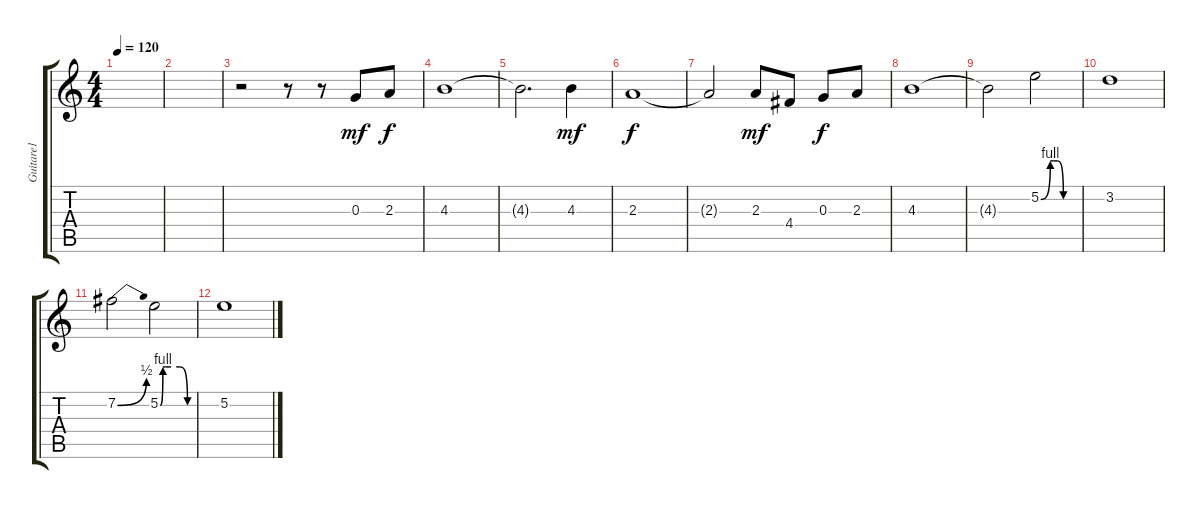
\track ("Guitare1" "Guitare1") {instrument overdrivenguitar}
\staff {score tabs}
\tuning (E4 B3 G3 D3 A2 E2) {hide}
\ts (4 4)
\tempo 120
\clef g2
\ks c
|
|
r.2 r.8 r.8 0.3.8{dy mf} 2.3.8{dy f} |
4.3.1 |
4.3{t}.2{d} 4.3.4{dy mf} |
2.3.1{dy f} |
2.3{t}.2 2.3.8{dy mf} 4.4.8 0.3.8{dy f} 2.3.8 |
4.3.1 |
4.3{t}.2 5.2{be (custom 0 0 15 4 20 4 26 4 36 0 60 0)}.2 |
3.2.1 |
7.2{be (bend 0 0 60 2)}.2 5.2{be (custom 0 0 5 4 10 4 20 4 36 4 50 0 60 0)}.2 |
5.2.1
